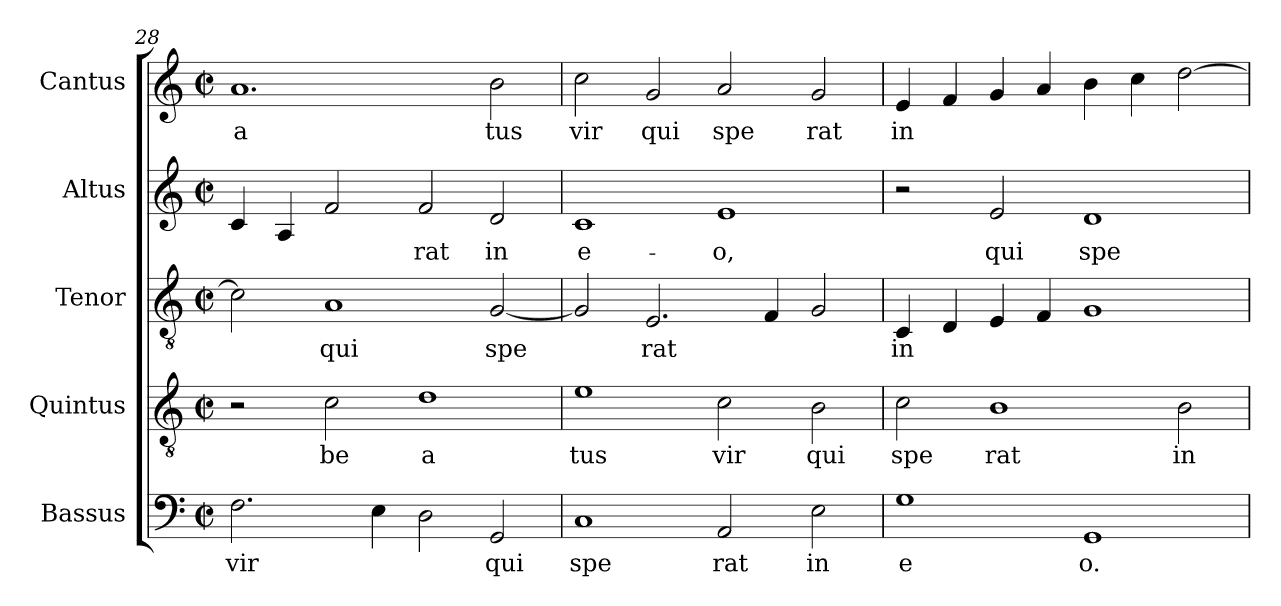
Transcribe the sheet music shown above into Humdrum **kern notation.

**kern	**text	**kern	**text	**kern	**text	**kern	**text	**kern	**text
*part5	*part5	*part4	*part4	*part3	*part3	*part2	*part2	*part1	*part1
*staff5	*staff5	*staff4	*staff4	*staff3	*staff3	*staff2	*staff2	*staff1	*staff1
*I"Bassus	*	*I"Quintus	*	*I"Tenor	*	*I"Altus	*	*I"Cantus	*
*clefF4	*	*clefGv2	*	*clefGv2	*	*clefG2	*	*clefG2	*
*k[]	*	*k[]	*	*k[]	*	*k[]	*	*k[]	*
*C:	*	*C:	*	*C:	*	*C:	*	*C:	*
*M2/2	*	*M2/2	*	*M2/2	*	*M2/2	*	*M2/2	*
*met(c|)	*	*met(c|)	*	*met(c|)	*	*met(c|)	*	*met(c|)	*
=28	=28	=28	=28	=28	=28	=28	=28	=28	=28
!	!LO:LY:b:cj	!	!	!	!LO:LY:b:cj	!	!LO:LY:b:cj	!	!LO:LY:b:cj
2.F\	vir	2r	.	2c\]	.	4c/	--	1.a	a
!	!	!	!	!	!	!	!LO:LY:b:cj	!	!
.	.	.	.	.	.	4A/	--	.	.
!	!	!	!LO:LY:b:cj	!	!LO:LY:b:cj	!	!LO:LY:b:cj	!	!
.	.	2c\	be	1A	qui	2f/	--	.	.
!	!LO:LY:b:cj	!	!	!	!	!	!	!	!
4E\	.	.	.	.	.	.	.	.	.
!	!LO:LY:b:cj	!	!LO:LY:b:cj	!	!	!	!LO:LY:b:cj	!	!
2D\	.	1d	a	.	.	2f/	-rat	.	.
!	!LO:LY:b:cj	!	!	!	!LO:LY:b:cj	!	!LO:LY:b:cj	!	!LO:LY:b:cj
2GG/	qui	.	.	[<2G/	spe	2d/	in	2b\	tus
=29	=29	=29	=29	=29	=29	=29	=29	=29	=29
!	!LO:LY:b:cj	!	!LO:LY:b:cj	!	!LO:LY:b:cj	!	!LO:LY:b:cj	!	!LO:LY:b:cj
1C	spe	1e	tus	2G/]	.	1c	e-	2cc\	vir
!	!	!	!	!	!LO:LY:b:cj	!	!	!	!LO:LY:b:cj
.	.	.	.	2.E/	rat	.	.	2g/	qui
!	!LO:LY:b:cj	!	!LO:LY:b:cj	!	!	!	!LO:LY:b:cj	!	!LO:LY:b:cj
2AA/	rat	2c\	vir	.	.	1e	-o,	2a/	spe
!	!	!	!	!	!LO:LY:b:cj	!	!	!	!
.	.	.	.	4F/	.	.	.	.	.
!	!LO:LY:b:cj	!	!LO:LY:b:cj	!	!LO:LY:b:cj	!	!	!	!LO:LY:b:cj
2E\	in	2B\	qui	2G/	.	.	.	2g/	rat
=30	=30	=30	=30	=30	=30	=30	=30	=30	=30
!	!LO:LY:b:cj	!	!LO:LY:b:cj	!	!LO:LY:b:cj	!	!	!	!LO:LY:b:cj
1G	e	2c\	spe	4C/	in	2r	.	4e/	in
!	!	!	!	!	!LO:LY:b:cj	!	!	!	!LO:LY:b:cj
.	.	.	.	4D/	.	.	.	4f/	.
!	!	!	!LO:LY:b:cj	!	!LO:LY:b:cj	!	!LO:LY:b:cj	!	!LO:LY:b:cj
.	.	1B	rat	4E/	.	2e/	qui	4g/	.
!	!	!	!	!	!LO:LY:b:cj	!	!	!	!LO:LY:b:cj
.	.	.	.	4F/	.	.	.	4a/	.
!	!LO:LY:b:cj	!	!	!	!LO:LY:b:cj	!	!LO:LY:b:cj	!	!LO:LY:b:cj
1GG	o.	.	.	1G	.	1d	spe-	4b\	.
!	!	!	!	!	!	!	!	!	!LO:LY:b:cj
.	.	.	.	.	.	.	.	4cc\	.
!	!	!	!LO:LY:b:cj	!	!	!	!	!	!LO:LY:b:cj
.	.	2B\	in	.	.	.	.	[<2dd\	.
=	=	=	=	=	=	=	=	=	=
*-	*-	*-	*-	*-	*-	*-	*-	*-	*-
